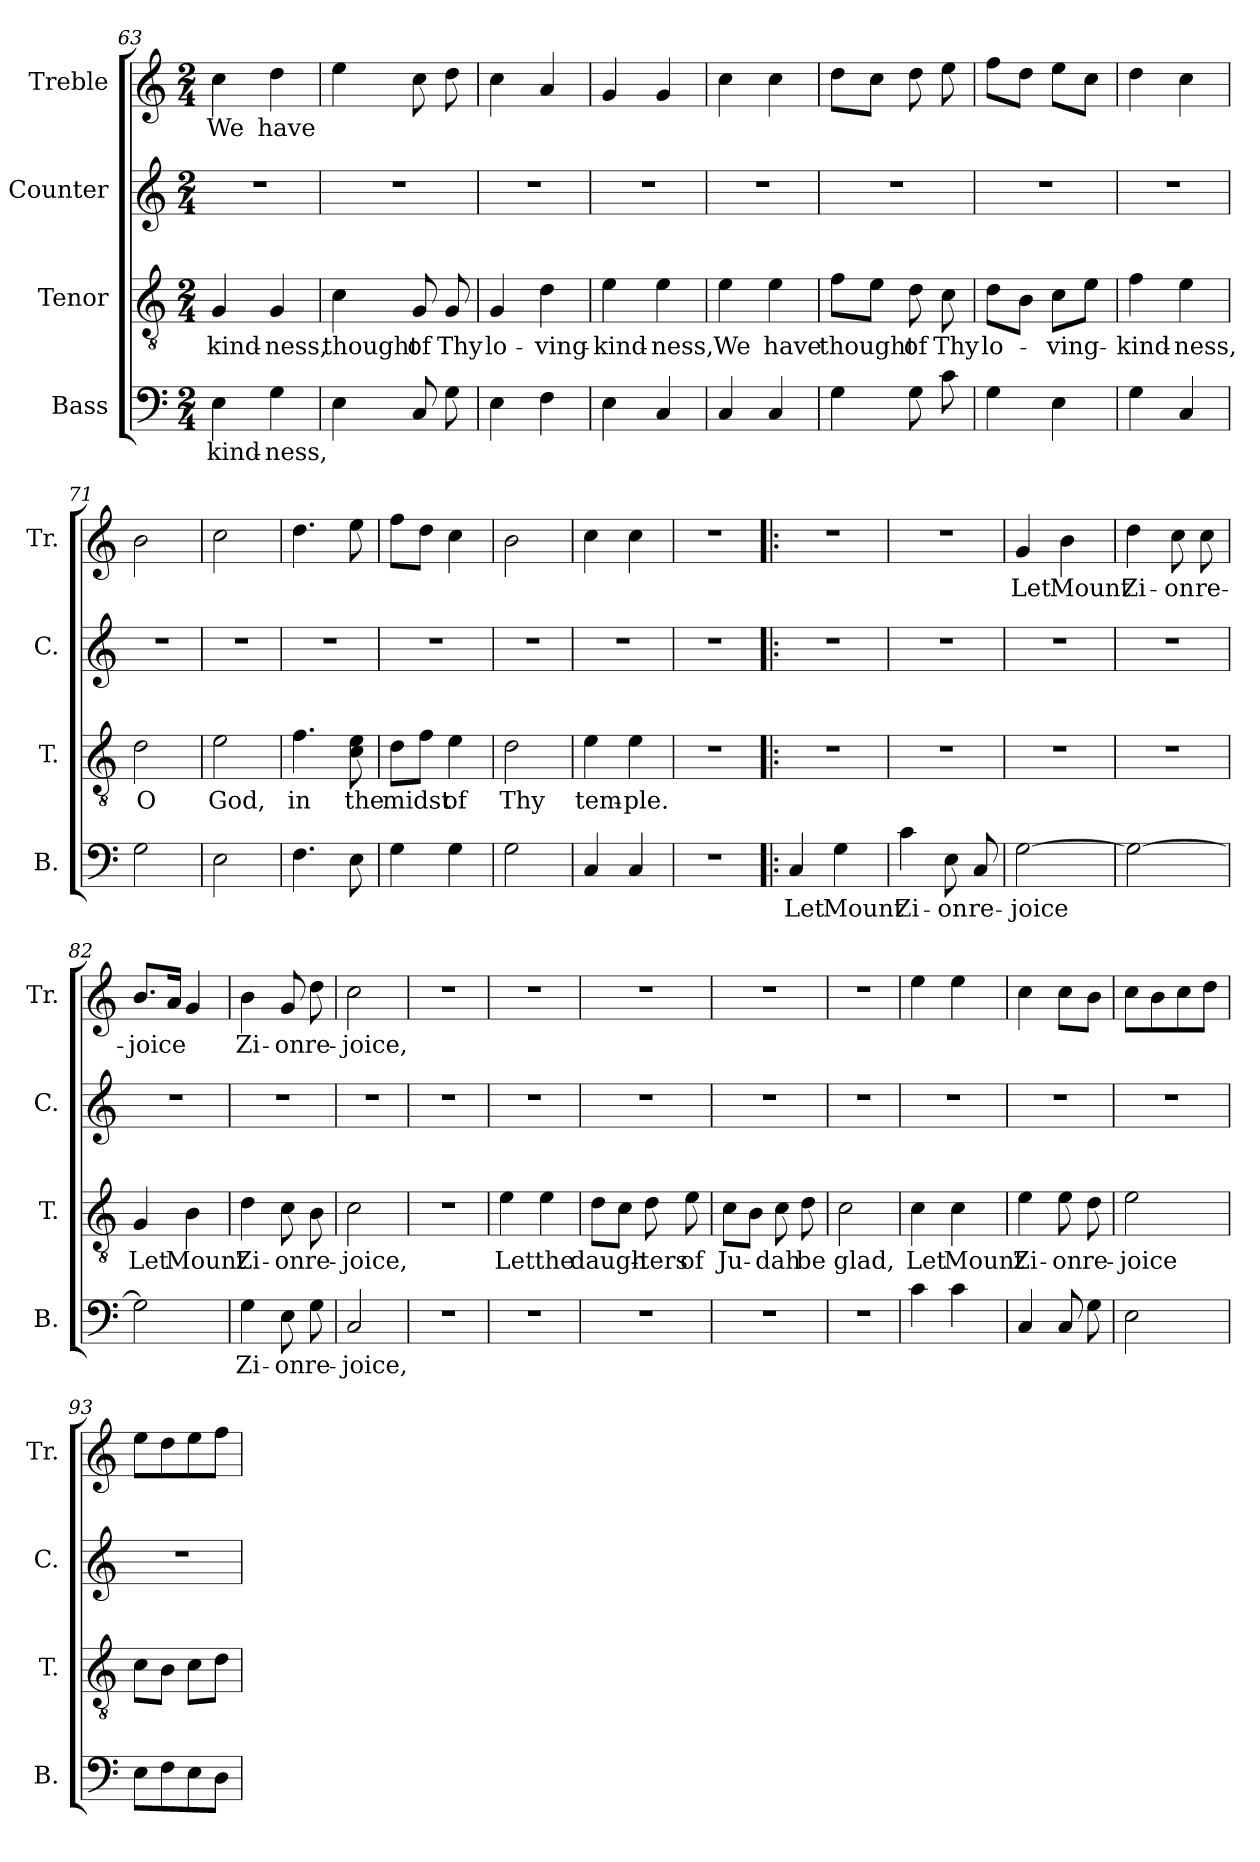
**kern	**text	**kern	**text	**kern	**kern	**text
*part4	*part4	*part3	*part3	*part2	*part1	*part1
*staff4	*staff4	*staff3	*staff3	*staff2	*staff1	*staff1
*I"Bass	*	*I"Tenor	*	*I"Counter	*I"Treble	*
*I'B.	*	*I'T.	*	*I'C.	*I'Tr.	*
*clefF4	*	*clefGv2	*	*clefG2	*clefG2	*
*k[]	*	*k[]	*	*k[]	*k[]	*
*M2/4	*	*M2/4	*	*M2/4	*M2/4	*
=63	=63	=63	=63	=63	=63	=63
4E\	-kind-	4G/	-kind-	2r	4cc\	We
4G\	-ness,	4G/	-ness,	.	4dd\	have
!!LO:LB:g=z
=64	=64	=64	=64	=64	=64	=64
4E\	.	4c\	thought	2r	4ee\	.
8C/	.	8G/	of	.	8cc\	.
8G\	.	8G/	Thy	.	8dd\	.
=65	=65	=65	=65	=65	=65	=65
4E\	.	4G/	lo-	2r	4cc\	.
4F\	.	4d\	-ving-	.	4a/	.
=66	=66	=66	=66	=66	=66	=66
4E\	.	4e\	-kind-	2r	4g/	.
4C/	.	4e\	-ness,	.	4g/	.
=67	=67	=67	=67	=67	=67	=67
4C/	.	4e\	We	2r	4cc\	.
4C/	.	4e\	have	.	4cc\	.
=68	=68	=68	=68	=68	=68	=68
4G\	.	8f\L	thought	2r	8dd\L	.
.	.	8e\J	.	.	8cc\J	.
8G\	.	8d\	of	.	8dd\	.
8c\	.	8c\	Thy	.	8ee\	.
=69	=69	=69	=69	=69	=69	=69
4G\	.	8d\L	lo-	2r	8ff\L	.
.	.	8B\J	.	.	8dd\J	.
4E\	.	8c\L	-ving-	.	8ee\L	.
.	.	8e\J	.	.	8cc\J	.
=70	=70	=70	=70	=70	=70	=70
4G\	.	4f\	-kind-	2r	4dd\	.
4C/	.	4e\	-ness,	.	4cc\	.
=71	=71	=71	=71	=71	=71	=71
2G\	.	2d\	O	2r	2b\	.
=72	=72	=72	=72	=72	=72	=72
2E\	.	2e\	God,	2r	2cc\	.
=73	=73	=73	=73	=73	=73	=73
4.F\	.	4.f\	in	2r	4.dd\	.
8E\	.	8c\ 8e\	the	.	8ee\	.
!!LO:LB:g=z
=74	=74	=74	=74	=74	=74	=74
4G\	.	8d\L	midst	2r	8ff\L	.
.	.	8f\J	.	.	8dd\J	.
4G\	.	4e\	of	.	4cc\	.
=75	=75	=75	=75	=75	=75	=75
2G\	.	2d\	Thy	2r	2b\	.
=76	=76	=76	=76	=76	=76	=76
4C/	.	4e\	tem-	2r	4cc\	.
4C/	.	4e\	-ple.	.	4cc\	.
=77	=77	=77	=77	=77	=77	=77
2r	.	2r	.	2r	2r	.
=78!|:	=78!|:	=78!|:	=78!|:	=78!|:	=78!|:	=78!|:
4C/	Let	2r	.	2r	2r	.
4G\	Mount	.	.	.	.	.
=79	=79	=79	=79	=79	=79	=79
4c\	Zi-	2r	.	2r	2r	.
8E\	-on	.	.	.	.	.
8C/	re-	.	.	.	.	.
=80	=80	=80	=80	=80	=80	=80
[2G\	-joice	2r	.	2r	4g/	Let
.	.	.	.	.	4b\	Mount
=81	=81	=81	=81	=81	=81	=81
2G\_	.	2r	.	2r	4dd\	Zi-
.	.	.	.	.	8cc\	-on
.	.	.	.	.	8cc\	re-
=82	=82	=82	=82	=82	=82	=82
2G\]	.	4G/	Let	2r	8.b/L	-joice
.	.	.	.	.	16a/Jk	.
.	.	4B\	Mount	.	4g/	.
=83	=83	=83	=83	=83	=83	=83
4G\	Zi-	4d\	Zi-	2r	4b\	Zi-
8E\	-on	8c\	-on	.	8g/	-on
8G\	re-	8B\	re-	.	8dd\	re-
=84	=84	=84	=84	=84	=84	=84
2C/	-joice,	2c\	-joice,	2r	2cc\	-joice,
!!LO:PB:g=z
=85	=85	=85	=85	=85	=85	=85
2r	.	2r	.	2r	2r	.
=86	=86	=86	=86	=86	=86	=86
2r	.	4e\	Let	2r	2r	.
.	.	4e\	the	.	.	.
=87	=87	=87	=87	=87	=87	=87
2r	.	8d\L	daugh-	2r	2r	.
.	.	8c\J	.	.	.	.
.	.	8d\	-ters	.	.	.
.	.	8e\	of	.	.	.
=88	=88	=88	=88	=88	=88	=88
2r	.	8c\L	Ju-	2r	2r	.
.	.	8B\J	.	.	.	.
.	.	8c\	-dah	.	.	.
.	.	8d\	be	.	.	.
=89	=89	=89	=89	=89	=89	=89
2r	.	2c\	glad,	2r	2r	.
=90	=90	=90	=90	=90	=90	=90
4c\	.	4c\	Let	2r	4ee\	.
4c\	.	4c\	Mount	.	4ee\	.
=91	=91	=91	=91	=91	=91	=91
4C/	.	4e\	Zi-	2r	4cc\	.
8C/	.	8e\	-on	.	8cc\L	.
8G\	.	8d\	re-	.	8b\J	.
=92	=92	=92	=92	=92	=92	=92
2E\	.	2e\	-joice	2r	8cc\L	.
.	.	.	.	.	8b\	.
.	.	.	.	.	8cc\	.
.	.	.	.	.	8dd\J	.
=93	=93	=93	=93	=93	=93	=93
8E\L	.	8c\L	.	2r	8ee\L	.
8F\	.	8B\J	.	.	8dd\	.
8E\	.	8c\L	.	.	8ee\	.
8D\J	.	8d\J	.	.	8ff\J	.
=	=	=	=	=	=	=
*-	*-	*-	*-	*-	*-	*-
